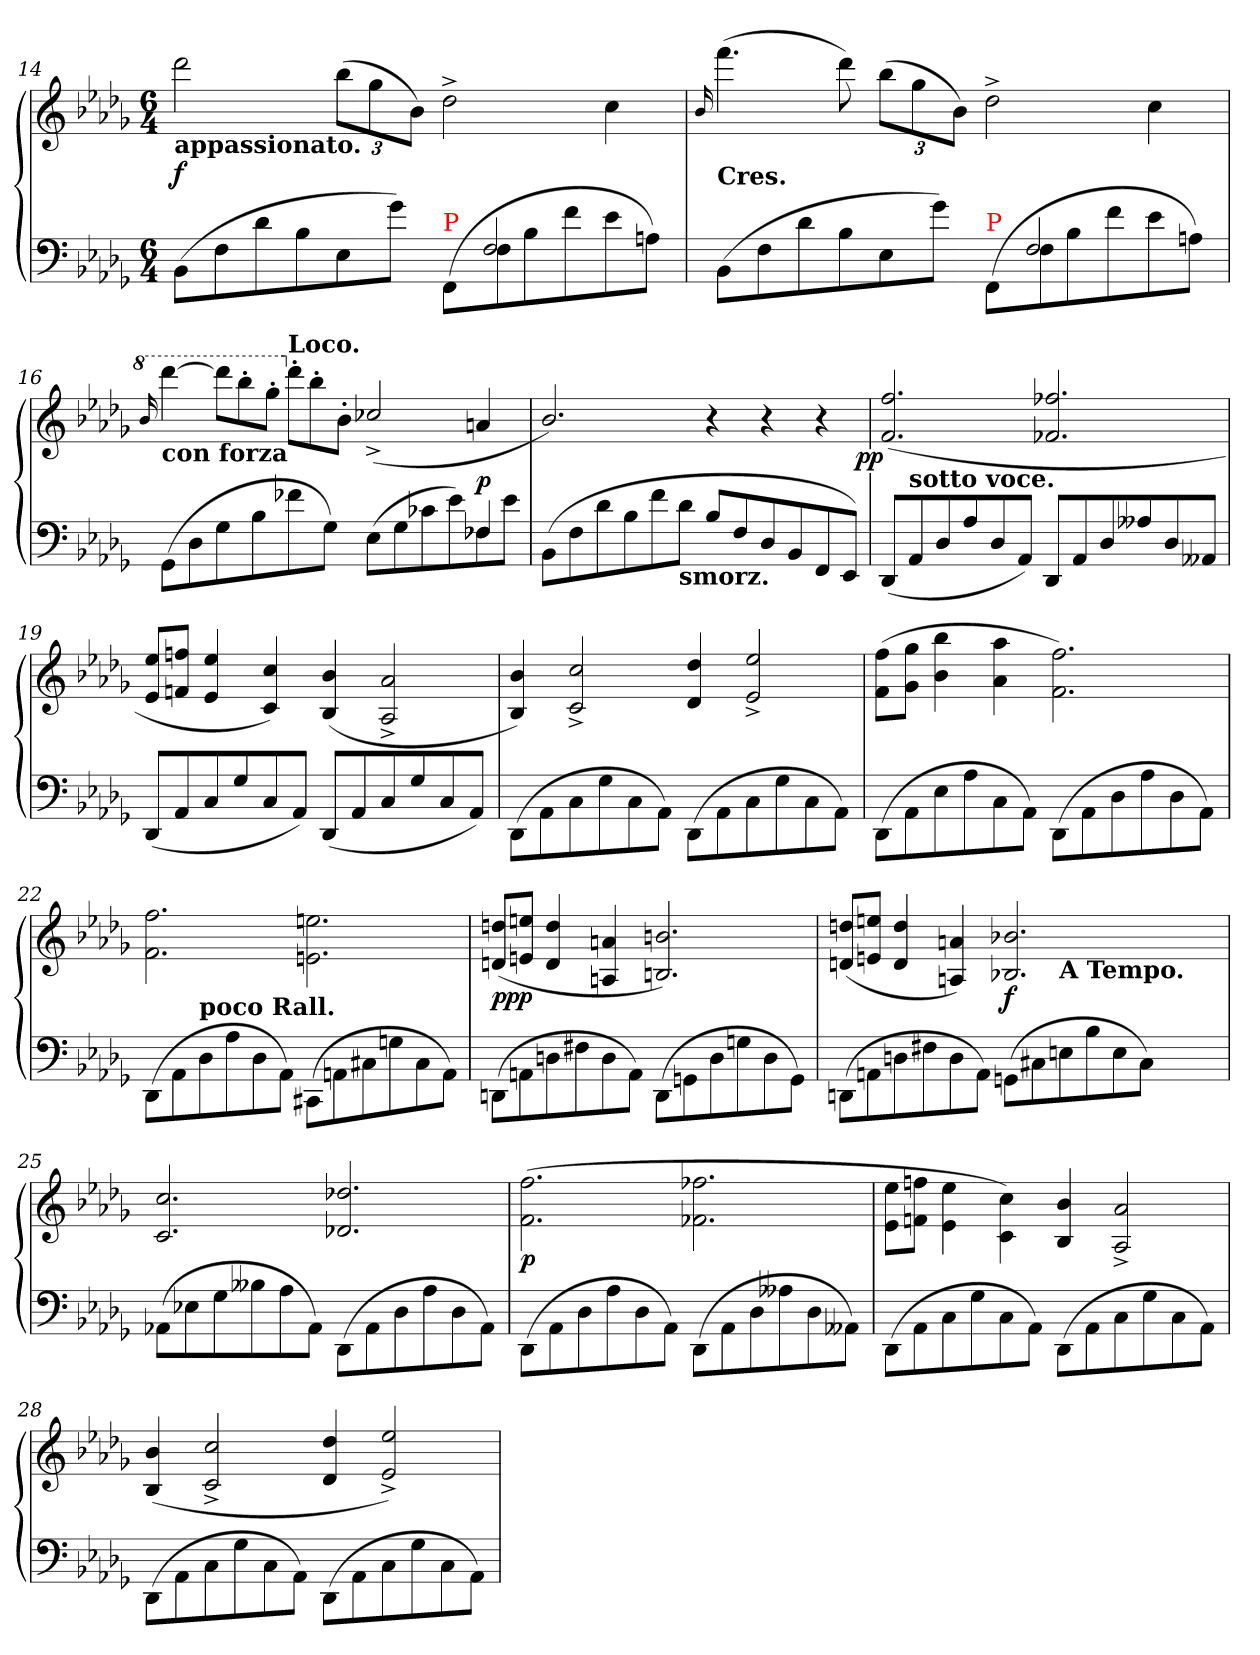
**kern	**kern	**dynam
*part1	*part1	*part1
*staff2	*staff1	*staff1/2
*clefF4	*clefG2	*
*k[b-e-a-d-g-]	*k[b-e-a-d-g-]	*
*b-:	*b-:	*
*M6/4	*M6/4	*
=14	=14	=14
*^	*	*
!	!	!LO:TX:b:B:t=appassionato.	!
2.ryy	(>8BB-L	2ddd-	f
.	8F	.	.
.	8d-	.	.
.	8B-	.	.
*	*	*Xbrackettup	*
.	8E-	(>12bb-L	.
.	.	12gg-	.
.	8g-J)	.	.
.	.	12b-J)	.
!LO:TX:a:color=red:t=P	!	!	!
8ryy	(>8FF/L	2dd-^>	.
2F/	8F\	.	.
.	8B-\	.	.
.	8f\	.	.
.	8e-\	4cc	.
8ryy	8An\J)	.	.
=15	=15	=15	=15
.	.	16qqb-/	.
!	!	!LO:TX:c:B:t=Cres.	!
2.ryy	(>8BB-L	(>4.fff	.
.	8F	.	.
.	8d-	.	.
.	8B-	8ddd-)	.
.	8E-	(>12bb-L	.
.	.	12gg-	.
.	8g-J)	.	.
.	.	12b-J)	.
!LO:TX:a:color=red:t=P	!	!	!
8ryy	(>8FF/L	2dd-^	.
2F/	8F\	.	.
.	8B-\	.	.
.	8f\	.	.
.	8e-\	4cc	.
8ryy	8An\J)	.	.
=16	=16	=16	=16
*	*	*8va	*
.	.	16qqbb-/	.
!	!	!LO:TX:b:B:t=con forza	!
4ryy	(>8GG-\L	[4dddd-	.
.	8D-	.	.
*	*	*Xtuplet	*
2ryy	8G-	12dddd-L]	.
.	.	12bbb-'>	.
.	8B-	.	.
.	.	12ggg-'>J	.
*	*	*X8va	*
!	!	!LO:TX:a:B:t=Loco.	!
.	8f-X	12ddd-'>L	.
.	.	12bb-'>	.
.	8G-J)	.	.
.	.	12b-'>J	.
2ryy	(>8E-\L	(<2cc-X^/	.
.	8G-	.	.
.	8c-X	.	.
.	8e-)	.	.
4F-/	8F-	4an/	p
.	8e-J	.	.
*v	*v	*	*
=17	=17	=17
(>8BB-L	2.b-/)	.
8F	.	.
8d-	.	.
8B-	.	.
8f	.	.
!LO:TX:b:B:t=smorz.	!	!
8d-J	.	.
8B-L	4r	.
8F	.	.
8D-	4r	.
8BB-	.	.
8FF	4r	.
8EE-J)	.	.
=18	=18	=18
!	!	!LO:DY:rj
*	*^	*
(<8DD-L	(>2.ff/ 2.f/	8ryy	pp
!	!	!LO:TX:b:B:t=sotto voce.	!
8AA-	.	1ryy	.
8D-	.	.	.
8A-	.	.	.
8D-	.	.	.
8AA-J)	.	.	.
8DD-/L	2.ff-X/ 2.f-X/	.	.
8AA-	.	.	.
8D-	.	.	.
8A--X	.	4.ryy	.
8D-	.	.	.
8AA--J	.	.	.
*	*v	*v	*
=19	=19	=19
(<8DD-/L	8ee-/ 8e-/L	.
8AA-	8ffn 8fnJ	.
8C	4ee-/ 4e-/	.
8G-	.	.
8C	4cc/ 4c/)	.
8AA-J)	.	.
(<8DD-/L	(<4b- 4B-	.
8AA-	.	.
8C	2a-^> 2A-^>	.
8G-	.	.
8C	.	.
8AA-J)	.	.
=20	=20	=20
(>8DD-\L	4b- 4B-)	.
8AA-	.	.
8C	2cc^> 2c^>	.
8G-	.	.
8C	.	.
8AA-J)	.	.
(>8DD-\L	4dd- 4d-	.
8AA-	.	.
8C	2ee-^> 2e-^>	.
8G-	.	.
8C	.	.
8AA-J)	.	.
=21	=21	=21
(>8DD-\L	(>8ff 8fL	.
8AA-	8gg- 8g-J	.
8E-	4bb- 4b-	.
8A-	.	.
8C	4aa- 4a-	.
8AA-J)	.	.
(>8DD-\L	2.ff 2.f)	.
8AA-	.	.
8D-	.	.
8A-	.	.
8D-	.	.
8AA-J)	.	.
=22	=22	=22
(>8DD-\L	2.ff 2.f	.
8AA-	.	.
!LO:TX:a:B:t=poco Rall.	!	!
8D-	.	.
8A-	.	.
8D-	.	.
8AA-J)	.	.
(>8CC#X\L	2.een\ 2.en\	.
8AAn	.	.
8C#X	.	.
8Gn	.	.
8C#	.	.
8AAJ)	.	.
=23	=23	=23
(>8DDn\L	(<8ddn 8dnL	ppp
8AAn	8een 8enJ	.
8D	4dd 4d	.
8F#X	.	.
8D	4an 4An	.
8AAJ)	.	.
(>8DD\L	2.bn 2.Bn)	.
8GGn	.	.
8D	.	.
8Gn	.	.
8D	.	.
8GGJ)	.	.
=24	=24	=24
*	*^	*
(>8DDn\L	(<8ddn 8dnL	1ryy	.
8AAn	8een 8enJ	.	.
8Dn	4dd 4d	.	.
8F#X	.	.	.
8D	4an 4An)	.	.
8AAJ)	.	.	.
(>8GGnL	2.b-X 2.B-X	.	f
8C#X	.	.	.
!	!	!LO:TX:b:B:t=A Tempo.	!
8En	.	1ryy	.
8B-	.	.	.
8E	.	.	.
8C#J)	.	.	.
2ryy	2ryy	.	.
=25	=25	=25	=25
!	!LO:TX:c:B:t=Cres.	!	!
*	*v	*v	*
(>8AA-XL	2.cc 2.c	.
8E-X	.	.
8G-	.	.
8B--X	.	.
8A-	.	.
8AA-J)	.	.
(>8DD-\L	2.dd-X 2.d-X	.
8AA-	.	.
8D-	.	.
8A-	.	.
8D-	.	.
8AA-J)	.	.
=26	=26	=26
(>8DD-\L	(>2.ff 2.f	p
8AA-	.	.
8D-	.	.
8A-	.	.
8D-	.	.
8AA-J)	.	.
(>8DD-\L	2.ff-X 2.f-X	.
8AA-	.	.
8D-	.	.
8A--X	.	.
8D-	.	.
8AA--J)	.	.
=27	=27	=27
(>8DD-\L	8ee- 8e-L	.
8AA-	8ffn 8fnJ	.
8C	4ee-\ 4e-\	.
8G-	.	.
8C	4cc\ 4c\)	.
8AA-J)	.	.
(>8DD-\L	4b- 4B-	.
8AA-	.	.
8C	2a-^> 2A-^>	.
8G-	.	.
8C	.	.
8AA-J)	.	.
=28	=28	=28
(>8DD-\L	(<4b- 4B-	.
8AA-	.	.
8C	2cc^< 2c^<	.
8G-	.	.
8C	.	.
8AA-J)	.	.
(>8DD-\L	4dd- 4d-	.
8AA-	.	.
8C	2ee-^< 2e-^<)	.
8G-	.	.
8C	.	.
8AA-J)	.	.
=	=	=
*-	*-	*-
